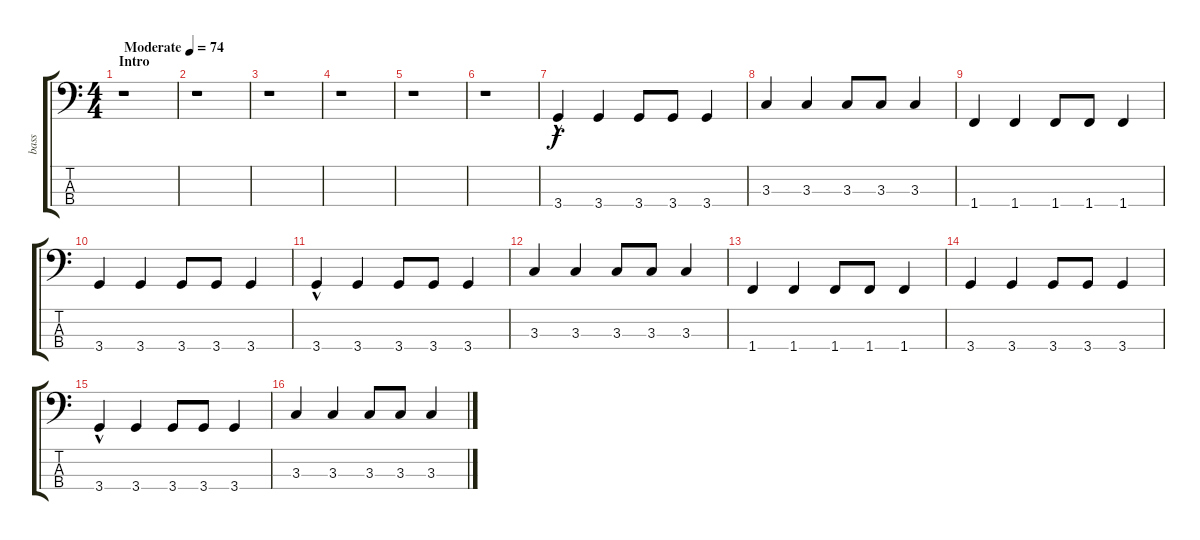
\track ("bass" "bass") {instrument electricbassfinger}
\staff {score tabs}
\tuning (G2 D2 A1 E1) {hide}
\ts (4 4)
\section ("" "Intro")
\tempo (74 "Moderate")
\clef f4
\ks c
r.1{dy f instrument electricbassfinger} |
r.1 |
r.1 |
r.1 |
r.1 |
r.1 |
3.4{hac}.4 3.4.4 3.4.8 3.4.8 3.4.4 |
3.3.4 3.3.4 3.3.8 3.3.8 3.3.4 |
1.4.4 1.4.4 1.4.8 1.4.8 1.4.4 |
3.4.4 3.4.4 3.4.8 3.4.8 3.4.4 |
3.4{hac}.4 3.4.4 3.4.8 3.4.8 3.4.4 |
3.3.4 3.3.4 3.3.8 3.3.8 3.3.4 |
1.4.4 1.4.4 1.4.8 1.4.8 1.4.4 |
3.4.4 3.4.4 3.4.8 3.4.8 3.4.4 |
3.4{hac}.4 3.4.4 3.4.8 3.4.8 3.4.4 |
3.3.4 3.3.4 3.3.8 3.3.8 3.3.4
